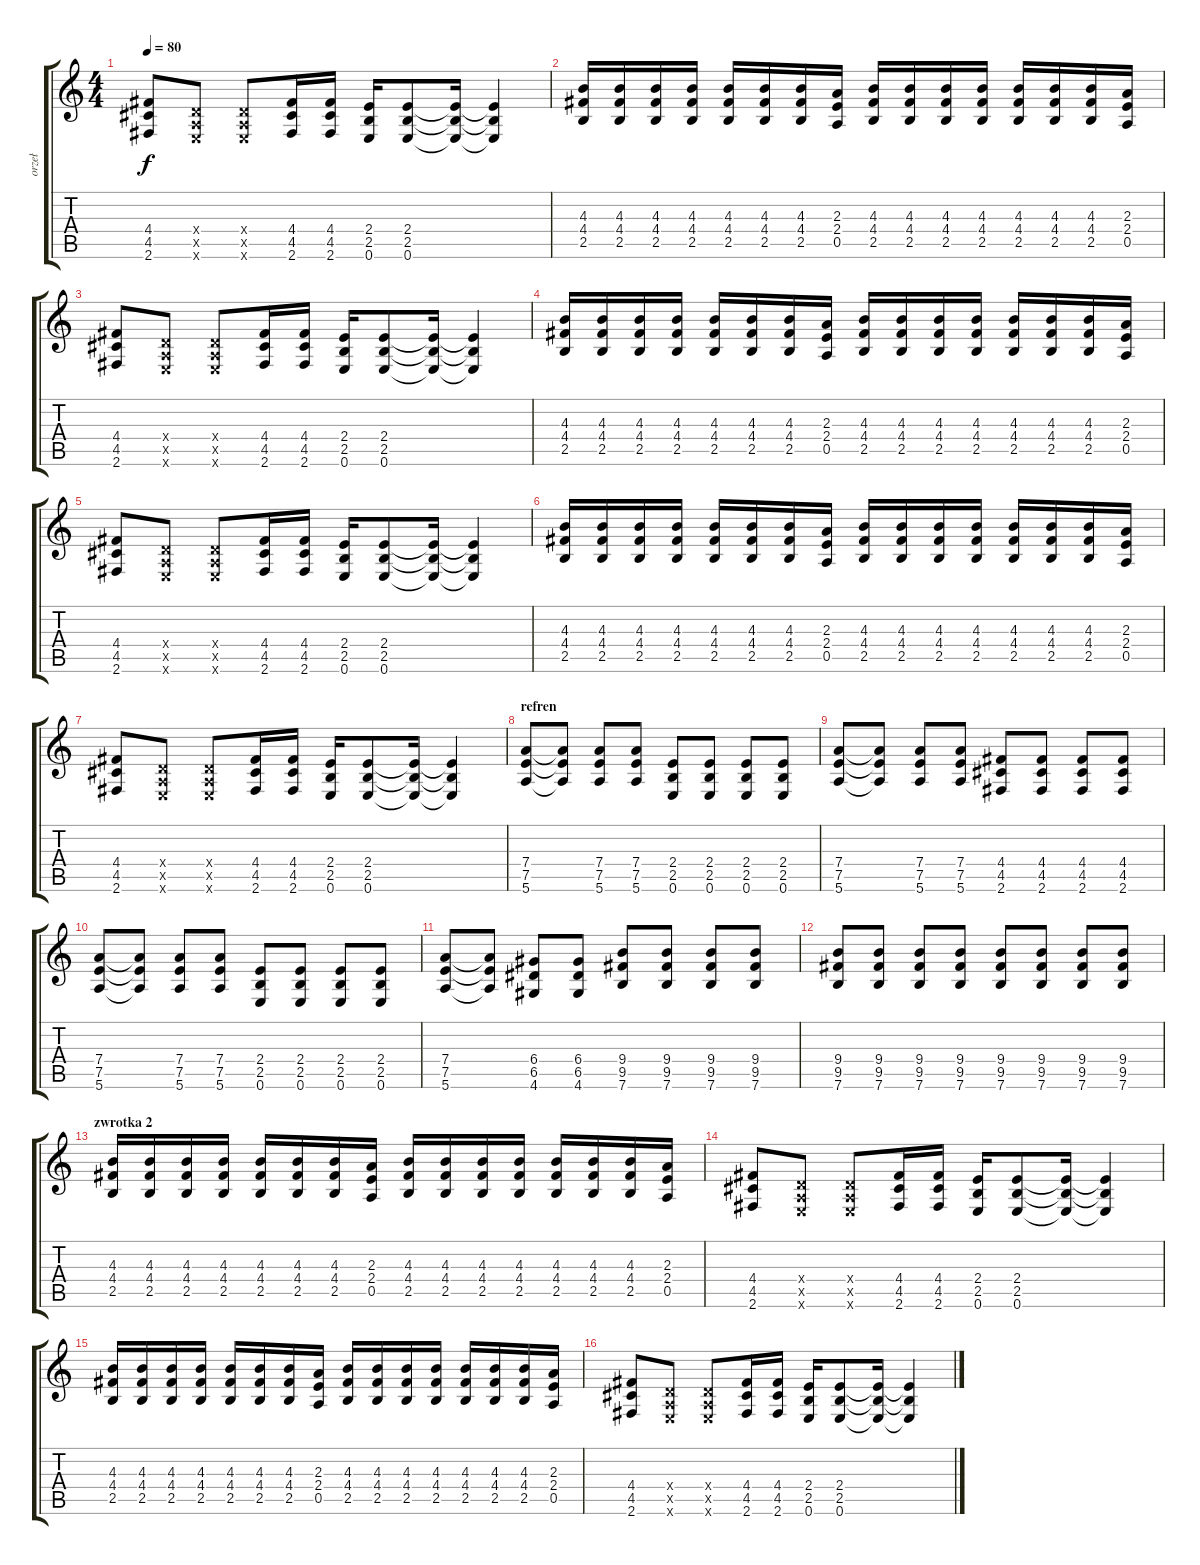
\track ("orzeł" "orzeł") {instrument overdrivenguitar}
\staff {score tabs}
\tuning (E4 B3 G3 D3 A2 E2) {hide}
\ts (4 4)
\tempo 80
\clef g2
\ks c
(4.4 4.5 2.6).8{dy f} (0.4{x} 0.5{x} 0.6{x}).8 (0.4{x} 0.5{x} 0.6{x}).8 (4.4 4.5 2.6).16 (4.4 4.5 2.6).16 (2.4 2.5 0.6).16 (2.4 2.5 0.6).8 (2.4{t} 2.5{t} 0.6{t}).16 (2.4{t} 2.5{t} 0.6{t}).4 |
(4.3 4.4 2.5).16 (4.3 4.4 2.5).16 (4.3 4.4 2.5).16 (4.3 4.4 2.5).16 (4.3 4.4 2.5).16 (4.3 4.4 2.5).16 (4.3 4.4 2.5).16 (2.3 2.4 0.5).16 (4.3 4.4 2.5).16 (4.3 4.4 2.5).16 (4.3 4.4 2.5).16 (4.3 4.4 2.5).16 (4.3 4.4 2.5).16 (4.3 4.4 2.5).16 (4.3 4.4 2.5).16 (2.3 2.4 0.5).16 |
(4.4 4.5 2.6).8 (0.4{x} 0.5{x} 0.6{x}).8 (0.4{x} 0.5{x} 0.6{x}).8 (4.4 4.5 2.6).16 (4.4 4.5 2.6).16 (2.4 2.5 0.6).16 (2.4 2.5 0.6).8 (2.4{t} 2.5{t} 0.6{t}).16 (2.4{t} 2.5{t} 0.6{t}).4 |
(4.3 4.4 2.5).16 (4.3 4.4 2.5).16 (4.3 4.4 2.5).16 (4.3 4.4 2.5).16 (4.3 4.4 2.5).16 (4.3 4.4 2.5).16 (4.3 4.4 2.5).16 (2.3 2.4 0.5).16 (4.3 4.4 2.5).16 (4.3 4.4 2.5).16 (4.3 4.4 2.5).16 (4.3 4.4 2.5).16 (4.3 4.4 2.5).16 (4.3 4.4 2.5).16 (4.3 4.4 2.5).16 (2.3 2.4 0.5).16 |
(4.4 4.5 2.6).8 (0.4{x} 0.5{x} 0.6{x}).8 (0.4{x} 0.5{x} 0.6{x}).8 (4.4 4.5 2.6).16 (4.4 4.5 2.6).16 (2.4 2.5 0.6).16 (2.4 2.5 0.6).8 (2.4{t} 2.5{t} 0.6{t}).16 (2.4{t} 2.5{t} 0.6{t}).4 |
(4.3 4.4 2.5).16 (4.3 4.4 2.5).16 (4.3 4.4 2.5).16 (4.3 4.4 2.5).16 (4.3 4.4 2.5).16 (4.3 4.4 2.5).16 (4.3 4.4 2.5).16 (2.3 2.4 0.5).16 (4.3 4.4 2.5).16 (4.3 4.4 2.5).16 (4.3 4.4 2.5).16 (4.3 4.4 2.5).16 (4.3 4.4 2.5).16 (4.3 4.4 2.5).16 (4.3 4.4 2.5).16 (2.3 2.4 0.5).16 |
(4.4 4.5 2.6).8 (0.4{x} 0.5{x} 0.6{x}).8 (0.4{x} 0.5{x} 0.6{x}).8 (4.4 4.5 2.6).16 (4.4 4.5 2.6).16 (2.4 2.5 0.6).16 (2.4 2.5 0.6).8 (2.4{t} 2.5{t} 0.6{t}).16 (2.4{t} 2.5{t} 0.6{t}).4 |
\section ("" "refren")
(7.4 7.5 5.6).8 (7.4{t} 7.5{t} 5.6{t}).8 (7.4 7.5 5.6).8 (7.4 7.5 5.6).8 (2.4 2.5 0.6).8 (2.4 2.5 0.6).8 (2.4 2.5 0.6).8 (2.4 2.5 0.6).8 |
(7.4 7.5 5.6).8 (7.4{t} 7.5{t} 5.6{t}).8 (7.4 7.5 5.6).8 (7.4 7.5 5.6).8 (4.4 4.5 2.6).8 (4.4 4.5 2.6).8 (4.4 4.5 2.6).8 (4.4 4.5 2.6).8 |
(7.4 7.5 5.6).8 (7.4{t} 7.5{t} 5.6{t}).8 (7.4 7.5 5.6).8 (7.4 7.5 5.6).8 (2.4 2.5 0.6).8 (2.4 2.5 0.6).8 (2.4 2.5 0.6).8 (2.4 2.5 0.6).8 |
(7.4 7.5 5.6).8 (7.4{t} 7.5{t} 5.6{t}).8 (6.4 6.5 4.6).8 (6.4 6.5 4.6).8 (9.4 9.5 7.6).8 (9.4 9.5 7.6).8 (9.4 9.5 7.6).8 (9.4 9.5 7.6).8 |
(9.4 9.5 7.6).8 (9.4 9.5 7.6).8 (9.4 9.5 7.6).8 (9.4 9.5 7.6).8 (9.4 9.5 7.6).8 (9.4 9.5 7.6).8 (9.4 9.5 7.6).8 (9.4 9.5 7.6).8 |
\section ("" "zwrotka 2")
(4.3 4.4 2.5).16 (4.3 4.4 2.5).16 (4.3 4.4 2.5).16 (4.3 4.4 2.5).16 (4.3 4.4 2.5).16 (4.3 4.4 2.5).16 (4.3 4.4 2.5).16 (2.3 2.4 0.5).16 (4.3 4.4 2.5).16 (4.3 4.4 2.5).16 (4.3 4.4 2.5).16 (4.3 4.4 2.5).16 (4.3 4.4 2.5).16 (4.3 4.4 2.5).16 (4.3 4.4 2.5).16 (2.3 2.4 0.5).16 |
(4.4 4.5 2.6).8 (0.4{x} 0.5{x} 0.6{x}).8 (0.4{x} 0.5{x} 0.6{x}).8 (4.4 4.5 2.6).16 (4.4 4.5 2.6).16 (2.4 2.5 0.6).16 (2.4 2.5 0.6).8 (2.4{t} 2.5{t} 0.6{t}).16 (2.4{t} 2.5{t} 0.6{t}).4 |
(4.3 4.4 2.5).16 (4.3 4.4 2.5).16 (4.3 4.4 2.5).16 (4.3 4.4 2.5).16 (4.3 4.4 2.5).16 (4.3 4.4 2.5).16 (4.3 4.4 2.5).16 (2.3 2.4 0.5).16 (4.3 4.4 2.5).16 (4.3 4.4 2.5).16 (4.3 4.4 2.5).16 (4.3 4.4 2.5).16 (4.3 4.4 2.5).16 (4.3 4.4 2.5).16 (4.3 4.4 2.5).16 (2.3 2.4 0.5).16 |
(4.4 4.5 2.6).8 (0.4{x} 0.5{x} 0.6{x}).8 (0.4{x} 0.5{x} 0.6{x}).8 (4.4 4.5 2.6).16 (4.4 4.5 2.6).16 (2.4 2.5 0.6).16 (2.4 2.5 0.6).8 (2.4{t} 2.5{t} 0.6{t}).16 (2.4{t} 2.5{t} 0.6{t}).4
